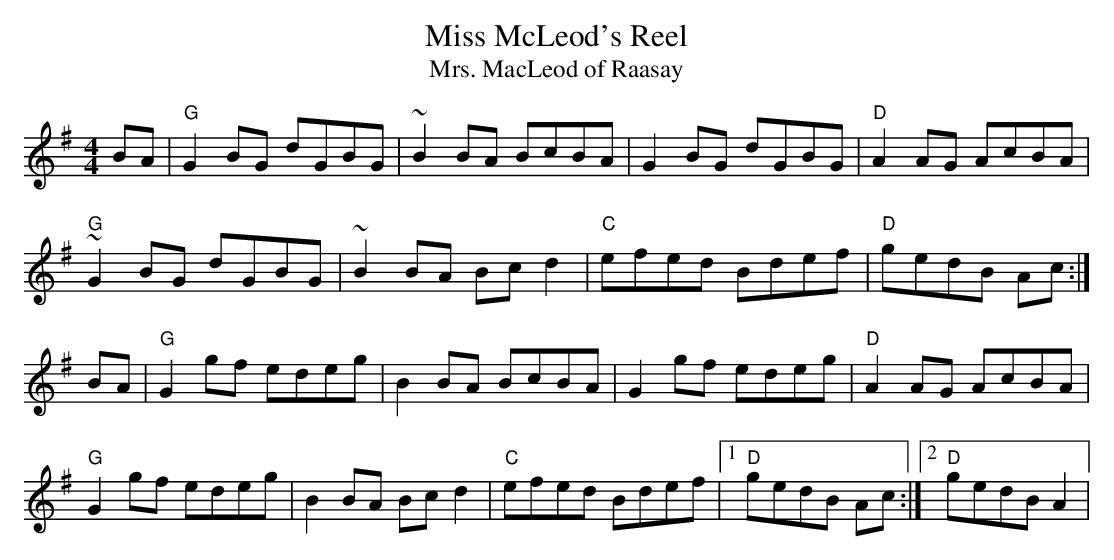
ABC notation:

X:1
T:Miss McLeod's Reel
T:Mrs. MacLeod of Raasay
M:4/4
K:G
BA|"G"G2 BG dGBG|~B2 BA BcBA|G2 BG dGBG|"D"A2 AG AcBA|
"G"~G2 BG dGBG|~B2 BA Bcd2|"C"efed Bdef|"D"gedB Ac:|
BA|"G"G2 gf edeg|B2 BA BcBA|G2 gf edeg|"D"A2 AG AcBA|
"G"G2 gf edeg|B2 BA Bcd2 |"C"efed Bdef|1"D"gedB Ac:|2"D"gedB A2 |
